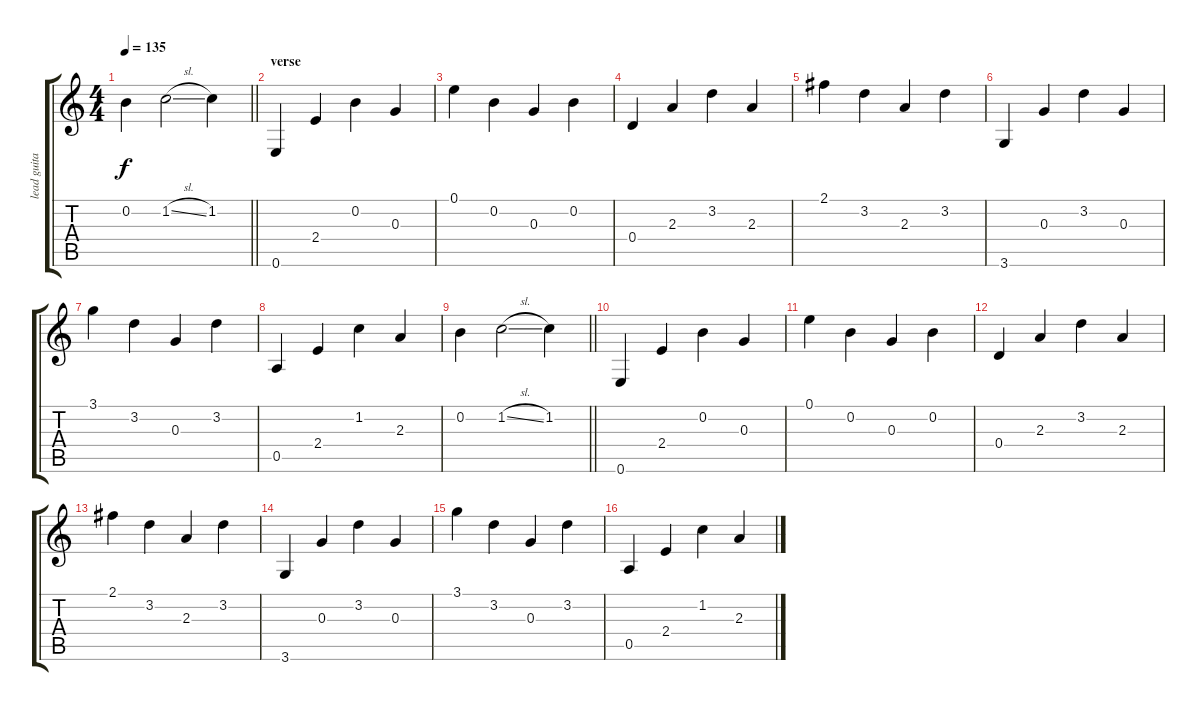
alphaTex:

\track ("lead guitar (lukman)" "lead guita") {instrument electricguitarclean}
\staff {score tabs}
\tuning (E4 B3 G3 D3 A2 E2) {hide}
\ts (4 4)
\tempo 135
\clef g2
\barLineRight lightlight
\ks c
0.2.4{dy f} 1.2{sl}.2 1.2.4 |
\section ("" "verse")
0.6.4 2.4.4 0.2.4 0.3.4 |
0.1.4 0.2.4 0.3.4 0.2.4 |
0.4.4 2.3.4 3.2.4 2.3.4 |
2.1.4 3.2.4 2.3.4 3.2.4 |
3.6.4 0.3.4 3.2.4 0.3.4 |
3.1.4 3.2.4 0.3.4 3.2.4 |
0.5.4 2.4.4 1.2.4 2.3.4 |
\barLineRight lightlight
0.2.4 1.2{sl}.2 1.2.4 |
0.6.4 2.4.4 0.2.4 0.3.4 |
0.1.4 0.2.4 0.3.4 0.2.4 |
0.4.4 2.3.4 3.2.4 2.3.4 |
2.1.4 3.2.4 2.3.4 3.2.4 |
3.6.4 0.3.4 3.2.4 0.3.4 |
3.1.4 3.2.4 0.3.4 3.2.4 |
0.5.4 2.4.4 1.2.4 2.3.4
